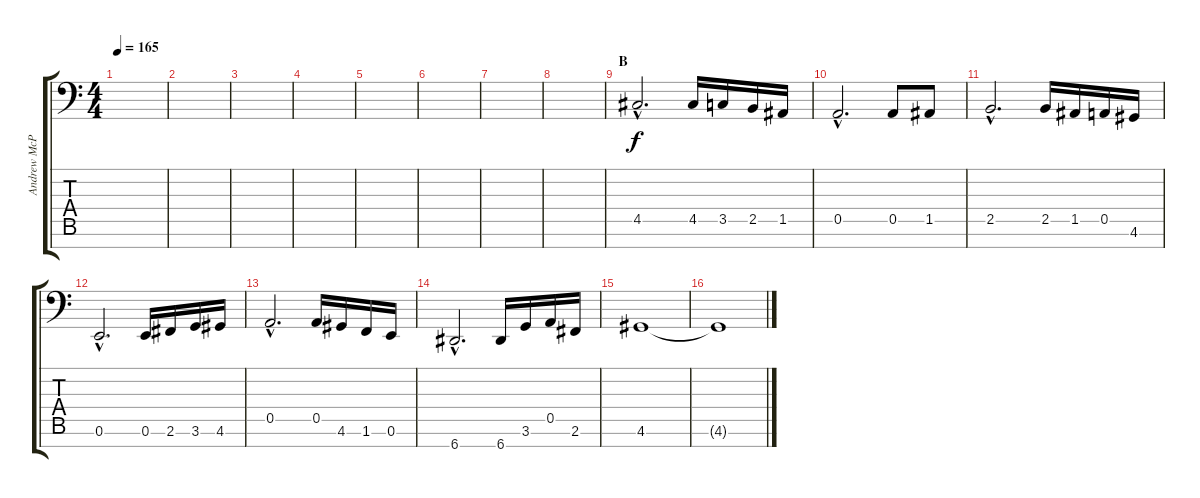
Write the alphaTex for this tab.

\track ("Andrew McPauls (Keyb)" "Andrew McP") {instrument stringensemble1}
\staff {score tabs}
\tuning (E4 B3 G3 D3 A2 E2 A1) {hide}
\ts (4 4)
\tempo 165
\clef f4
\ks c
|
|
|
|
|
|
|
|
\section ("" "B")
4.5{hac}.2{d dy f} 4.5.16 3.5.16 2.5.16 1.5.16 |
0.5{hac}.2{d} 0.5.8 1.5.8 |
2.5{hac}.2{d} 2.5.16 1.5.16 0.5.16 4.6.16 |
0.6{hac}.2{d} 0.6.16 2.6.16 3.6.16 4.6.16 |
0.5{hac}.2{d} 0.5.16 4.6.16 1.6.16 0.6.16 |
6.7{hac}.2{d} 6.7.16 3.6.16 0.5.16 2.6.16 |
4.6.1 |
4.6{t}.1
